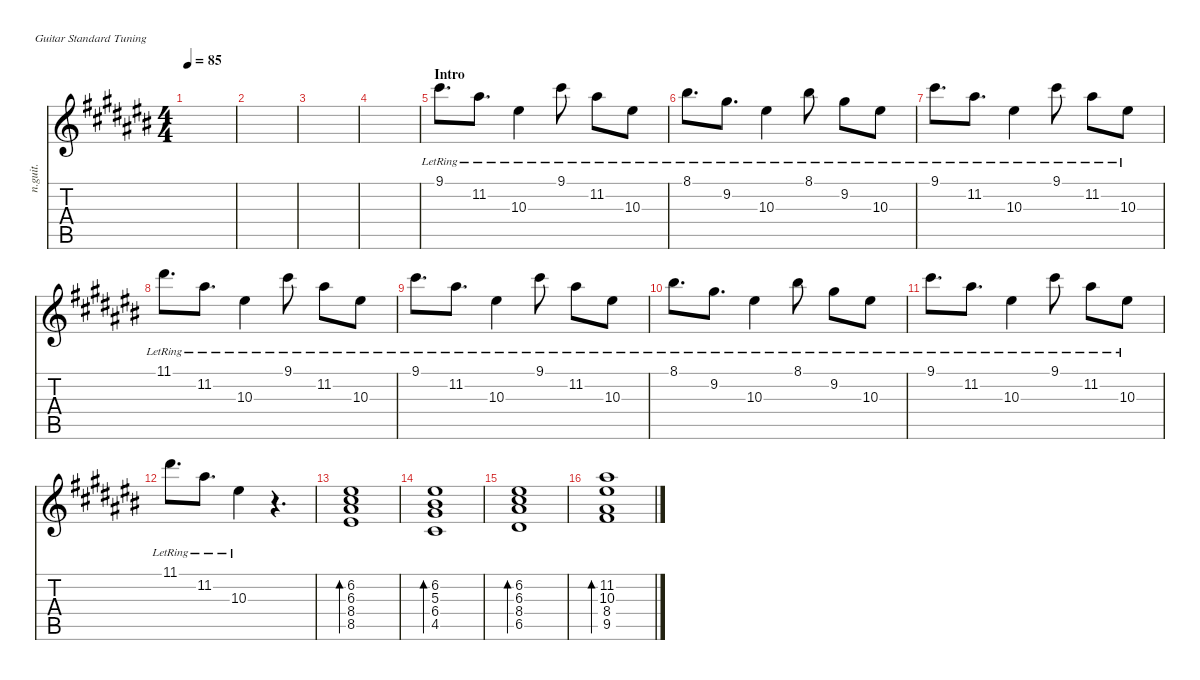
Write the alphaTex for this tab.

\defaultSystemsLayout 4
\hideDynamics
\bracketExtendMode nobrackets
\otherSystemsTrackNameOrientation horizontal
\track ("Nylon Guitar" "n.guit.") {instrument acousticguitarnylon}
\staff {score tabs}
\tuning (E4 B3 G3 D3 A2 E2)
\ts (4 4)
\tempo 85
\clef g2
\ks a#minor
|
|
|
|
\section ("" "Intro")
9.1{lr acc #}.8{d beam Down} 11.2{lr acc #}.8{d beam Down} 10.3{lr acc #}.4{beam Down} 9.1{lr acc #}.8{beam Down} 11.2{lr acc #}.8{beam Down} 10.3{lr acc #}.8{beam Down} |
8.1{lr acc #}.8{d beam Down} 9.2{lr acc #}.8{d beam Down} 10.3{lr acc #}.4{beam Down} 8.1{lr acc #}.8{beam Down} 9.2{lr acc #}.8{beam Down} 10.3{lr acc #}.8{beam Down} |
9.1{lr acc #}.8{d beam Down} 11.2{lr acc #}.8{d beam Down} 10.3{lr acc #}.4{beam Down} 9.1{lr acc #}.8{beam Down} 11.2{lr acc #}.8{beam Down} 10.3{lr acc #}.8{beam Down} |
11.1{lr acc #}.8{d beam Down} 11.2{lr acc #}.8{d beam Down} 10.3{lr acc #}.4{beam Down} 9.1{lr acc #}.8{beam Down} 11.2{lr acc #}.8{beam Down} 10.3{lr acc #}.8{beam Down} |
9.1{lr acc #}.8{d beam Down} 11.2{lr acc #}.8{d beam Down} 10.3{lr acc #}.4{beam Down} 9.1{lr acc #}.8{beam Down} 11.2{lr acc #}.8{beam Down} 10.3{lr acc #}.8{beam Down} |
8.1{lr acc #}.8{d beam Down} 9.2{lr acc #}.8{d beam Down} 10.3{lr acc #}.4{beam Down} 8.1{lr acc #}.8{beam Down} 9.2{lr acc #}.8{beam Down} 10.3{lr acc #}.8{beam Down} |
9.1{lr acc #}.8{d beam Down} 11.2{lr acc #}.8{d beam Down} 10.3{lr acc #}.4{beam Down} 9.1{lr acc #}.8{beam Down} 11.2{lr acc #}.8{beam Down} 10.3{lr acc #}.8{beam Down} |
11.1{lr acc #}.8{d beam Down} 11.2{lr acc #}.8{d beam Down} 10.3{lr acc #}.4{beam Down} r.4{d beam Down} |
(8.5{acc #} 8.4{acc #} 6.3{acc #} 6.2{acc #}).1{bd 221 beam Up} |
(4.5{acc #} 6.4{acc #} 5.3{acc #} 6.2{acc #}).1{bd 221 beam Up} |
(6.5{acc #} 8.4{acc #} 6.3{acc #} 6.2{acc #}).1{bd 221 beam Up} |
(9.5{acc #} 8.4{acc #} 10.3{acc #} 11.2{acc #}).1{bd 221 beam Down}
